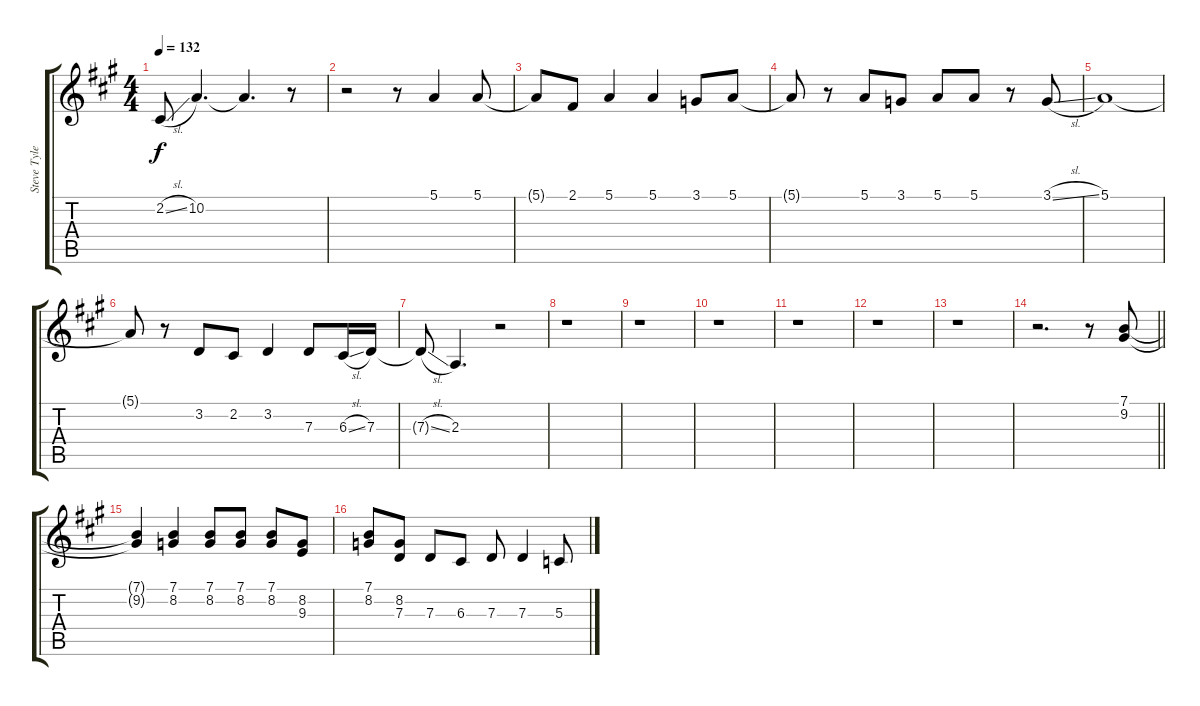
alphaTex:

\track ("Steve Tyler Vocals" "Steve Tyle") {instrument frenchhorn}
\staff {score tabs}
\tuning (E4 B3 G3 D3 A2 E2) {hide}
\ts (4 4)
\tempo 132
\clef g2
\ks a
2.2{sl t}.8{dy f} 10.2.4{d} 10.2{t}.4{d} r.8 |
r.2 r.8 5.1.4 5.1.8 |
5.1{t}.8 2.1.8 5.1.4 5.1.4 3.1.8 5.1.8 |
5.1{t}.8 r.8 5.1.8 3.1.8 5.1.8 5.1.8 r.8 3.1{sl}.8 |
5.1.1 |
5.1{t}.8 r.8 3.2.8 2.2.8 3.2.4 7.3.8 6.3{sl}.16 7.3.16 |
7.3{sl t}.8 2.3.4{d} r.2 |
r.1 |
r.1 |
r.1 |
r.1 |
r.1 |
r.1 |
\barLineRight lightlight
r.2{d} r.8 (7.1 9.2).8 |
(7.1{t} 9.2{t}).4 (7.1 8.2).4 (7.1 8.2).8 (7.1 8.2).8 (7.1 8.2).8 (8.2 9.3).8 |
(7.1 8.2).8 (8.2 7.3).8 7.3.8 6.3.8 7.3.8 7.3.4 5.3.8
